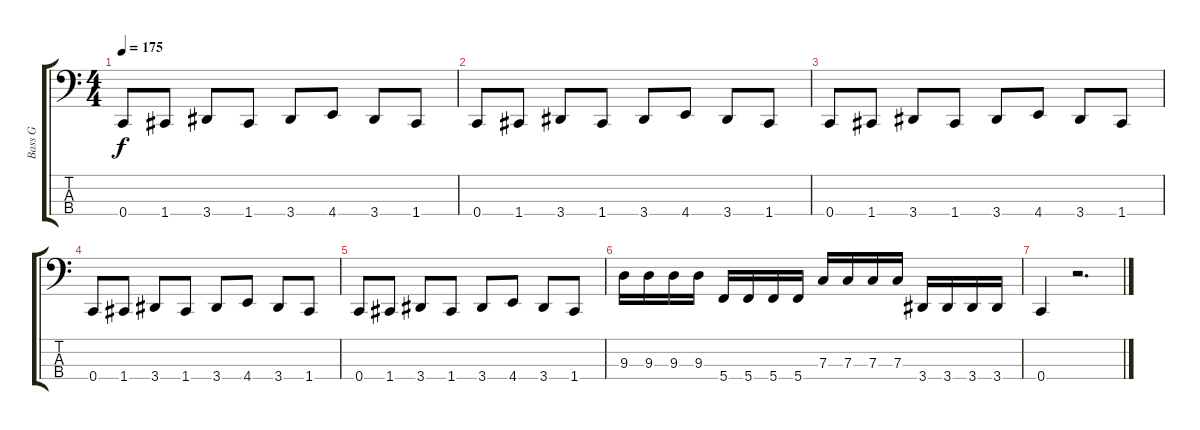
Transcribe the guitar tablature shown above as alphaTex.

\track ("Bass G" "Bass G") {instrument electricbassfinger}
\staff {score tabs}
\tuning (Eb2 Bb1 F1 C1) {hide}
\ts (4 4)
\tempo 175
\clef f4
\ks c
0.4.8{dy f} 1.4.8 3.4.8 1.4.8 3.4.8 4.4.8 3.4.8 1.4.8 |
0.4.8 1.4.8 3.4.8 1.4.8 3.4.8 4.4.8 3.4.8 1.4.8 |
0.4.8 1.4.8 3.4.8 1.4.8 3.4.8 4.4.8 3.4.8 1.4.8 |
0.4.8 1.4.8 3.4.8 1.4.8 3.4.8 4.4.8 3.4.8 1.4.8 |
0.4.8 1.4.8 3.4.8 1.4.8 3.4.8 4.4.8 3.4.8 1.4.8 |
9.3.16 9.3.16 9.3.16 9.3.16 5.4.16 5.4.16 5.4.16 5.4.16 7.3.16 7.3.16 7.3.16 7.3.16 3.4.16 3.4.16 3.4.16 3.4.16 |
0.4.4 r.2{d}
